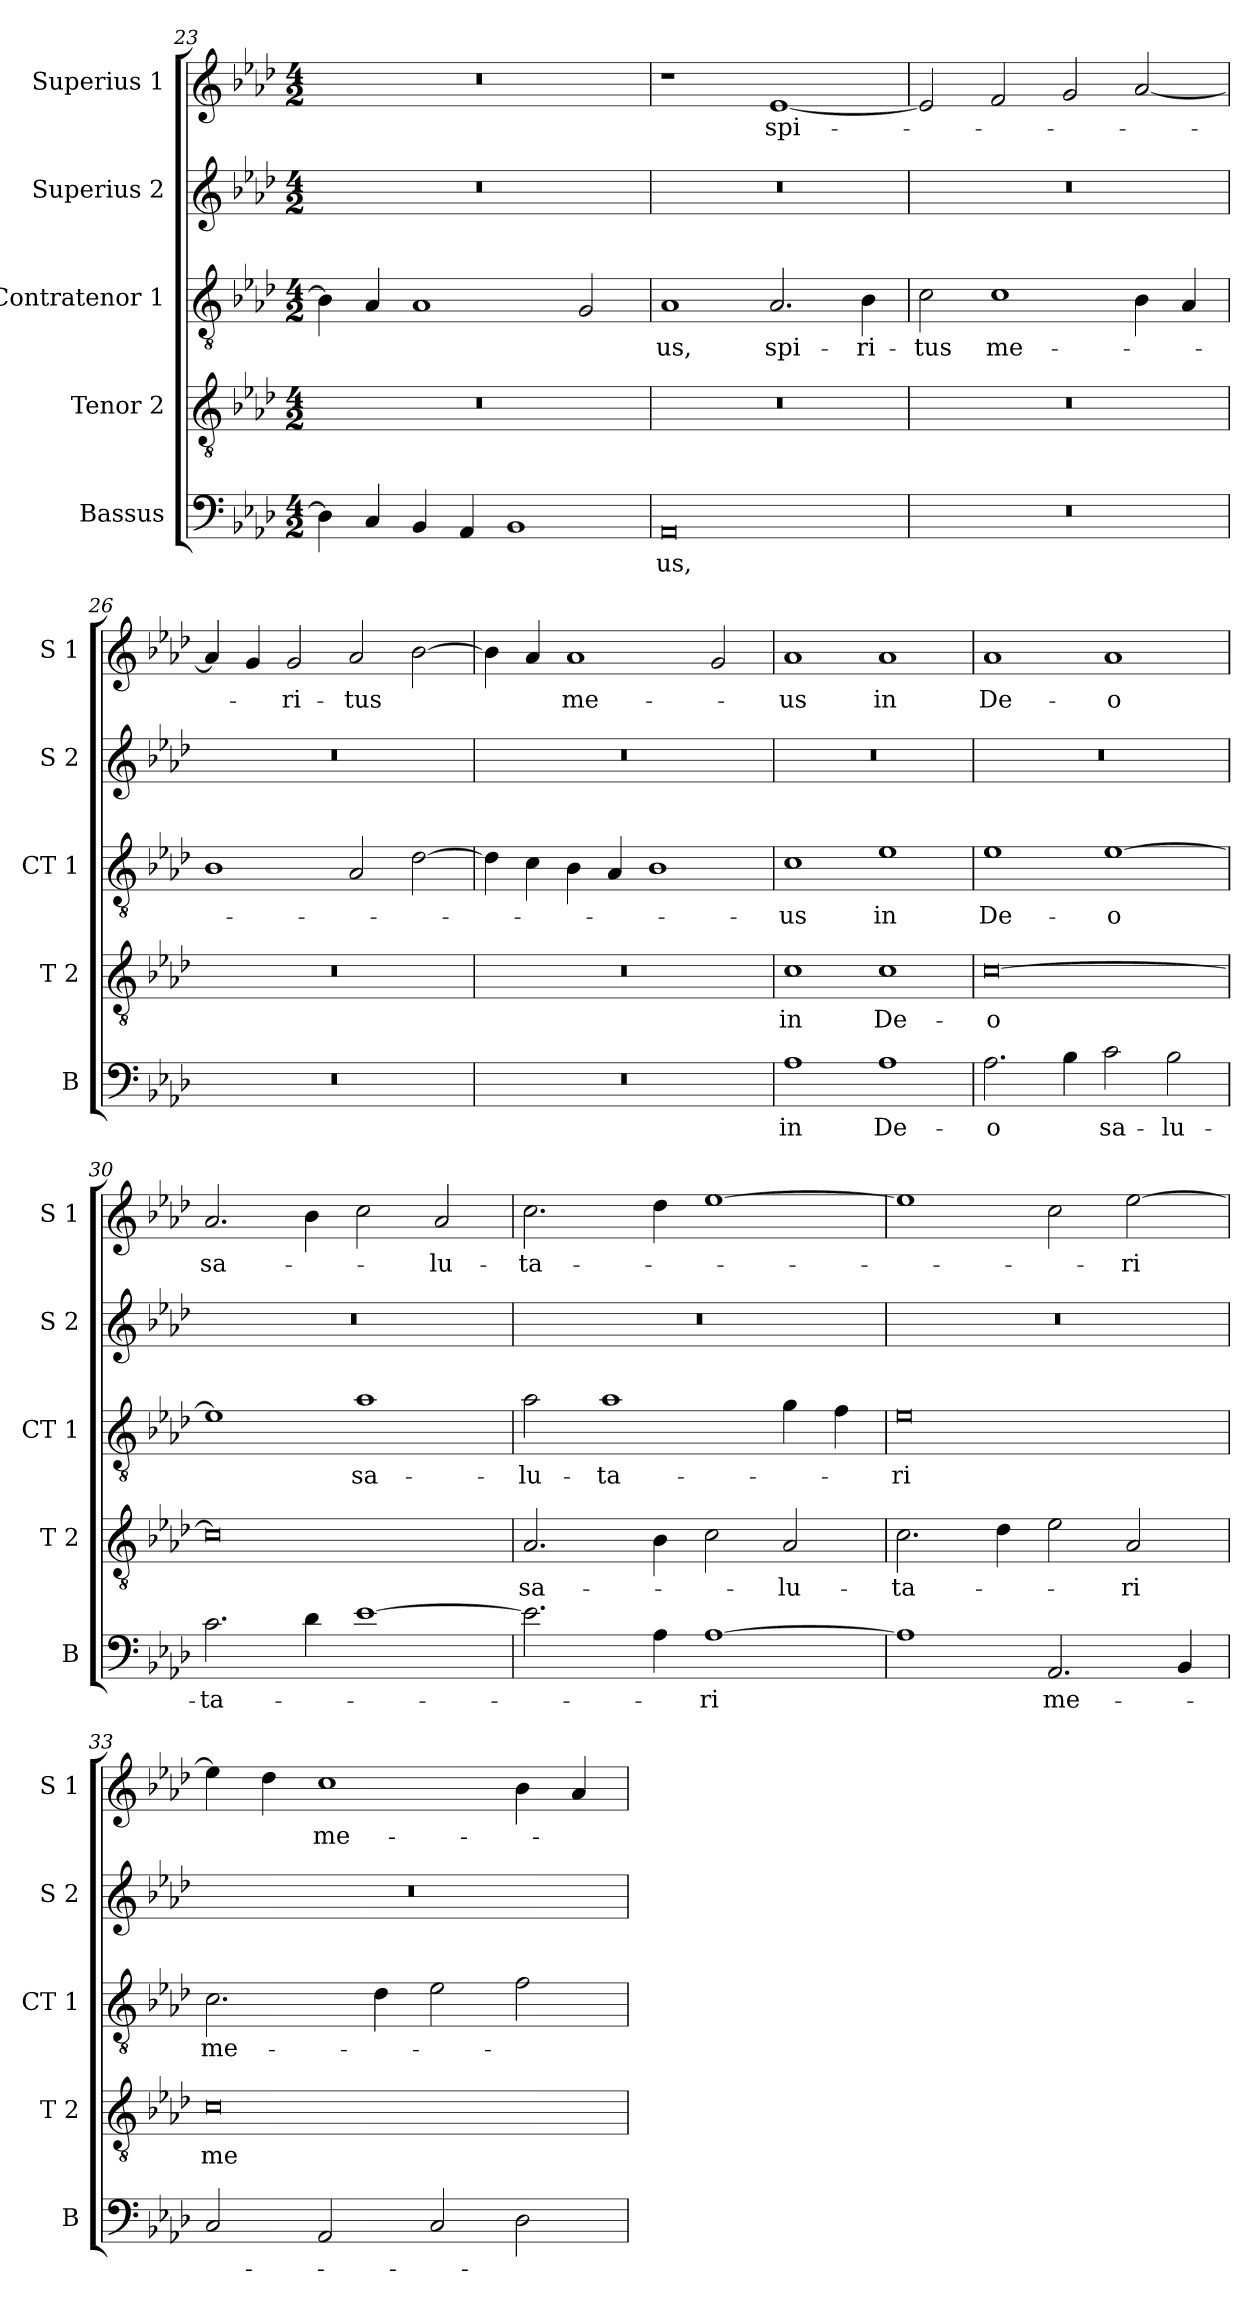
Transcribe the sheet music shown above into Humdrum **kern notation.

**kern	**text	**kern	**text	**kern	**text	**kern	**kern	**text
*part5	*part5	*part4	*part4	*part3	*part3	*part2	*part1	*part1
*staff5	*staff5	*staff4	*staff4	*staff3	*staff3	*staff2	*staff1	*staff1
*I"Bassus	*	*I"Tenor 2	*	*I"Contratenor 1	*	*I"Superius 2	*I"Superius  1	*
*I'B	*	*I'T 2	*	*I'CT 1	*	*I'S 2	*I'S 1	*
*clefF4	*	*clefGv2	*	*clefGv2	*	*clefG2	*clefG2	*
*k[b-e-a-d-]	*	*k[b-e-a-d-]	*	*k[b-e-a-d-]	*	*k[b-e-a-d-]	*k[b-e-a-d-]	*
*A-:	*	*A-:	*	*A-:	*	*A-:	*A-:	*
*M4/2	*	*M4/2	*	*M4/2	*	*M4/2	*M4/2	*
=23	=23	=23	=23	=23	=23	=23	=23	=23
4D-\]	.	0r	.	4B-\]	.	0r	0r	.
4C/	.	.	.	4A-/	.	.	.	.
4BB-/	.	.	.	1A-	.	.	.	.
4AA-/	.	.	.	.	.	.	.	.
1BB-	.	.	.	.	.	.	.	.
.	.	.	.	2G/	.	.	.	.
!!LO:LB:g=z
=24	=24	=24	=24	=24	=24	=24	=24	=24
!	!LO:LY:b	!	!	!	!LO:LY:b	!	!	!
0AA-	-us,	0r	.	1A-	-us,	0r	1r	.
!	!	!	!	!	!LO:LY:b	!	!	!LO:LY:b
.	.	.	.	2.A-/	spi-	.	[1e-	spi-
!	!	!	!	!	!LO:LY:b	!	!	!
.	.	.	.	4B-\	-ri-	.	.	.
=25	=25	=25	=25	=25	=25	=25	=25	=25
!	!	!	!	!	!LO:LY:b	!	!	!
0r	.	0r	.	2c\	-tus	0r	2e-/]	.
!	!	!	!	!	!LO:LY:b	!	!	!
.	.	.	.	1c	me-	.	2f/	.
.	.	.	.	.	.	.	2g/	.
.	.	.	.	4B-\	.	.	[2a-/	.
.	.	.	.	4A-/	.	.	.	.
=26	=26	=26	=26	=26	=26	=26	=26	=26
0r	.	0r	.	1B-	.	0r	4a-/]	.
.	.	.	.	.	.	.	4g/	.
!	!	!	!	!	!	!	!	!LO:LY:b
.	.	.	.	.	.	.	2g/	-ri-
!	!	!	!	!	!	!	!	!LO:LY:b
.	.	.	.	2A-/	.	.	2a-/	-tus
.	.	.	.	[2d-\	.	.	[2b-\	.
=27	=27	=27	=27	=27	=27	=27	=27	=27
0r	.	0r	.	4d-\]	.	0r	4b-\]	.
.	.	.	.	4c\	.	.	4a-/	.
!	!	!	!	!	!	!	!	!LO:LY:b
.	.	.	.	4B-\	.	.	1a-	me-
.	.	.	.	4A-/	.	.	.	.
.	.	.	.	1B-	.	.	.	.
.	.	.	.	.	.	.	2g/	.
=28	=28	=28	=28	=28	=28	=28	=28	=28
!	!LO:LY:b	!	!LO:LY:b	!	!LO:LY:b	!	!	!LO:LY:b
1A-	in	1c	in	1c	-us	0r	1a-	-us
!	!LO:LY:b	!	!LO:LY:b	!	!LO:LY:b	!	!	!LO:LY:b
1A-	De-	1c	De-	1e-	in	.	1a-	in
!!LO:LB:g=z
=29	=29	=29	=29	=29	=29	=29	=29	=29
!	!LO:LY:b	!	!LO:LY:b	!	!LO:LY:b	!	!	!LO:LY:b
2.A-\	-o	[0c	-o	1e-	De-	0r	1a-	De-
4B-\	.	.	.	.	.	.	.	.
!	!LO:LY:b	!	!	!	!LO:LY:b	!	!	!LO:LY:b
2c\	sa-	.	.	[1e-	-o	.	1a-	-o
!	!LO:LY:b	!	!	!	!	!	!	!
2B-\	-lu-	.	.	.	.	.	.	.
=30	=30	=30	=30	=30	=30	=30	=30	=30
!	!LO:LY:b	!	!	!	!	!	!	!LO:LY:b
2.c\	-ta-	0c]	.	1e-]	.	0r	2.a-/	sa-
4d-\	.	.	.	.	.	.	4b-\	.
!	!	!	!	!	!LO:LY:b	!	!	!
[1e-	.	.	.	1a-	sa-	.	2cc\	.
!	!	!	!	!	!	!	!	!LO:LY:b
.	.	.	.	.	.	.	2a-/	-lu-
=31	=31	=31	=31	=31	=31	=31	=31	=31
!	!	!	!LO:LY:b	!	!LO:LY:b	!	!	!LO:LY:b
2.e-\]	.	2.A-/	sa-	2a-\	-lu-	0r	2.cc\	-ta-
!	!	!	!	!	!LO:LY:b	!	!	!
.	.	.	.	1a-	-ta-	.	.	.
4A-\	.	4B-\	.	.	.	.	4dd-\	.
!	!LO:LY:b	!	!	!	!	!	!	!
[1A-	-ri	2c\	.	.	.	.	[1ee-	.
!	!	!	!LO:LY:b	!	!	!	!	!
.	.	2A-/	-lu-	4g\	.	.	.	.
.	.	.	.	4f\	.	.	.	.
=32	=32	=32	=32	=32	=32	=32	=32	=32
!	!	!	!LO:LY:b	!	!LO:LY:b	!	!	!
1A-]	.	2.c\	-ta-	0e-	-ri	0r	1ee-]	.
.	.	4d-\	.	.	.	.	.	.
!	!LO:LY:b	!	!	!	!	!	!	!
2.AA-/	me-	2e-\	.	.	.	.	2cc\	.
!	!	!	!LO:LY:b	!	!	!	!	!LO:LY:b
.	.	2A-/	-ri	.	.	.	[2ee-\	-ri
4BB-/	.	.	.	.	.	.	.	.
=33	=33	=33	=33	=33	=33	=33	=33	=33
!	!	!	!LO:LY:b	!	!LO:LY:b	!	!	!
2C/	.	0c	me-	2.c\	me-	0r	4ee-\]	.
.	.	.	.	.	.	.	4dd-\	.
!	!	!	!	!	!	!	!	!LO:LY:b
2AA-/	.	.	.	.	.	.	1cc	me-
.	.	.	.	4d-\	.	.	.	.
2C/	.	.	.	2e-\	.	.	.	.
2D-\	.	.	.	2f\	.	.	4b-\	.
.	.	.	.	.	.	.	4a-/	.
=	=	=	=	=	=	=	=	=
*-	*-	*-	*-	*-	*-	*-	*-	*-
